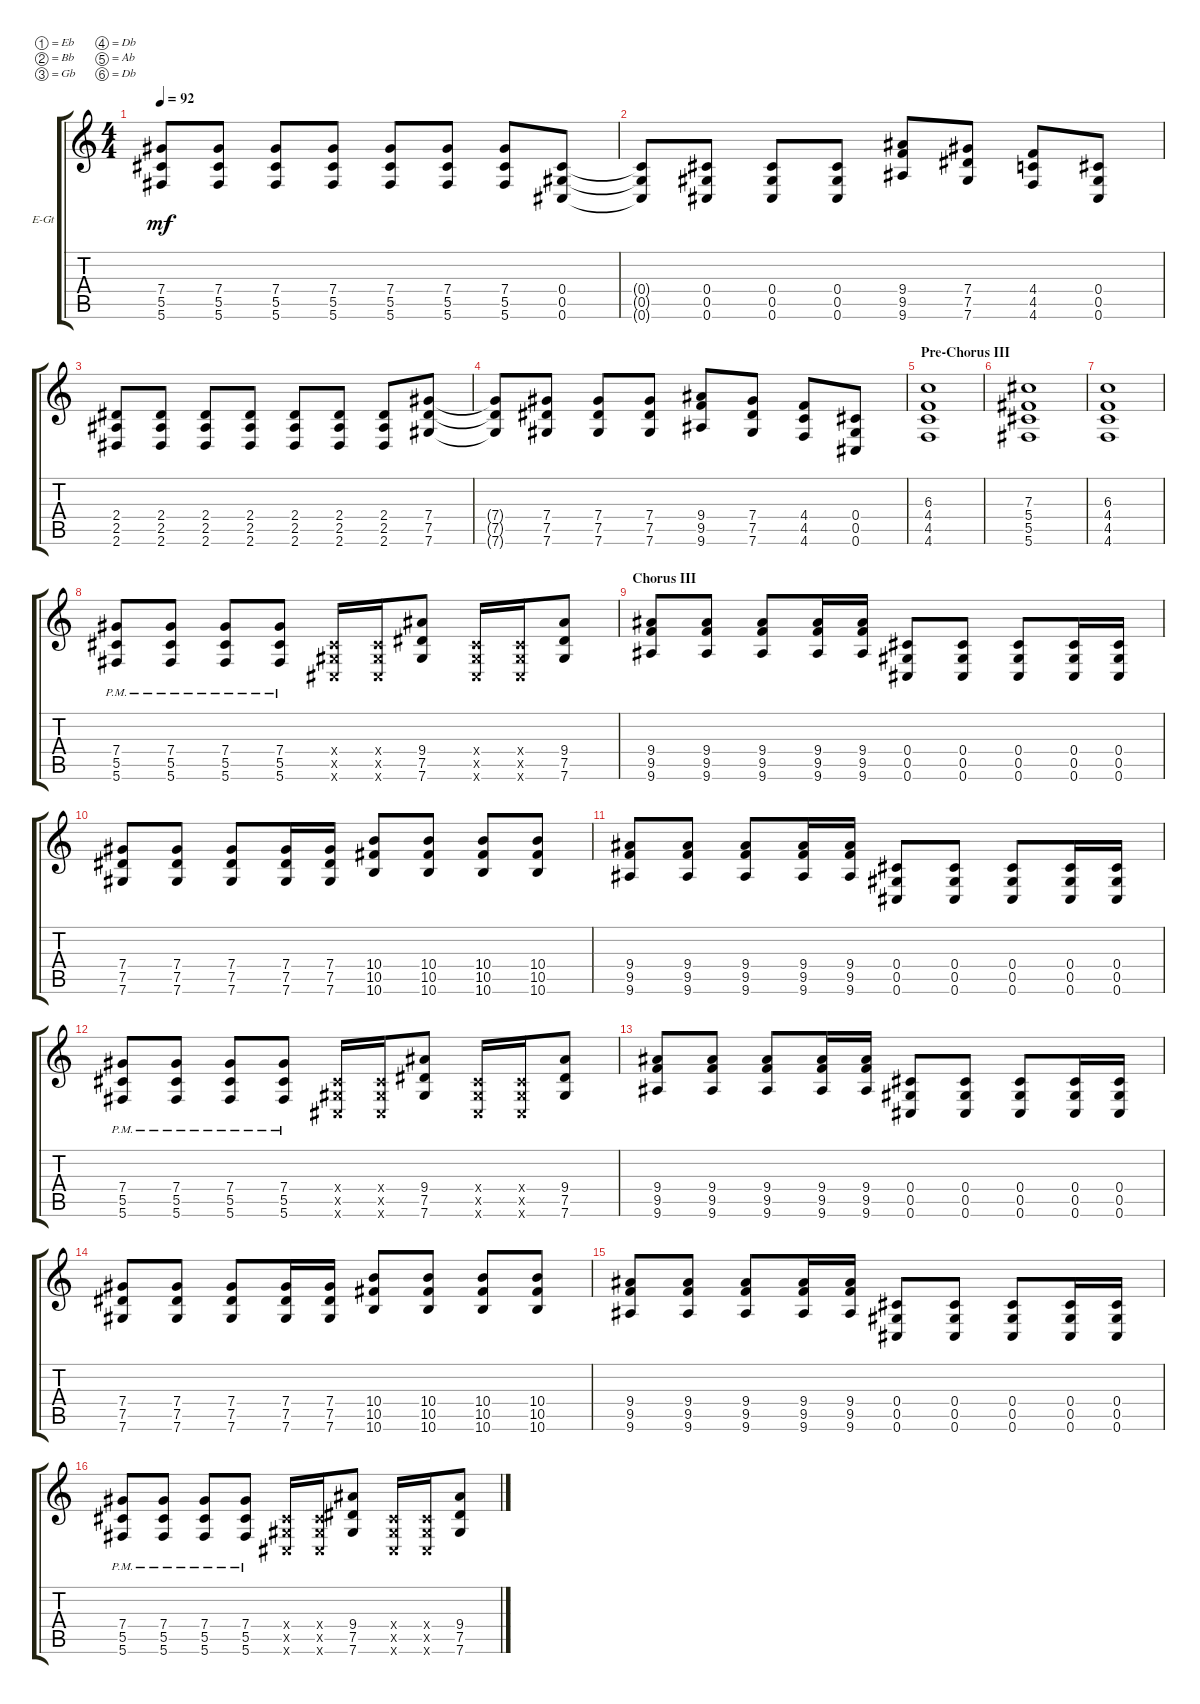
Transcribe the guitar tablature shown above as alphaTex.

\defaultSystemsLayout 4
\bracketExtendMode groupsimilarinstruments
\firstSystemTrackNameOrientation horizontal
\otherSystemsTrackNameOrientation horizontal
\track ("Electric Guitar" "E-Gt") {instrument distortionguitar}
\staff {score tabs}
\tuning (Eb4 Bb3 Gb3 Db3 Ab2 Db2)
\ts (4 4)
\tempo 92
\clef g2
\ks c
(5.6 5.5 7.4).8{dy mf} (7.4 5.5 5.6).8 (5.6 5.5 7.4).8 (7.4 5.5 5.6).8 (5.6 5.5 7.4).8 (7.4 5.5 5.6).8 (5.6 5.5 7.4).8 (0.4 0.5 0.6).8 |
(0.6{t} 0.5{t} 0.4{t}).8 (0.4 0.5 0.6).8 (0.6 0.5 0.4).8 (0.4 0.5 0.6).8 (9.6 9.4 9.5).8 (7.4 7.5 7.6).8 (4.6 4.5 4.4).8 (0.4 0.6 0.5).8 |
(2.6 2.5 2.4).8 (2.4 2.5 2.6).8 (2.4 2.5 2.6).8 (2.6 2.5 2.4).8 (2.4 2.5 2.6).8 (2.6 2.5 2.4).8 (2.4 2.5 2.6).8 (7.6 7.5 7.4).8 |
(7.4{t} 7.5{t} 7.6{t}).8 (7.6 7.5 7.4).8 (7.4 7.5 7.6).8 (7.6 7.5 7.4).8 (9.4 9.5 9.6).8 (7.6 7.5 7.4).8 (4.4 4.5 4.6).8 (0.6 0.4 0.5).8 |
\section ("" "Pre-Chorus III")
(6.3 4.4 4.5 4.6).1 |
(5.6 5.5 5.4 7.3).1 |
(6.3 4.4 4.5 4.6).1 |
(7.4{pm} 5.5{pm} 5.6{pm}).8 (5.6{pm} 5.5{pm} 7.4{pm}).8 (7.4{pm} 5.5{pm} 5.6{pm}).8 (5.6{pm} 5.5{pm} 7.4{pm}).8 (0.4{x} 0.5{x} 0.6{x}).16 (0.6{x} 0.5{x} 0.4{x}).16 (9.4 7.5 7.6).8 (0.6{x} 0.5{x} 0.4{x}).16 (0.4{x} 0.5{x} 0.6{x}).16 (7.6 9.4 7.5).8 |
\section ("" "Chorus III")
(9.6 9.5 9.4).8 (9.4 9.5 9.6).8 (9.6 9.5 9.4).8 (9.4 9.5 9.6).16 (9.6 9.5 9.4).16 (0.4 0.5 0.6).8 (0.6 0.5 0.4).8 (0.4 0.5 0.6).8 (0.6 0.5 0.4).16 (0.4 0.5 0.6).16 |
(7.6 7.5 7.4).8 (7.4 7.5 7.6).8 (7.6 7.5 7.4).8 (7.4 7.5 7.6).16 (7.6 7.5 7.4).16 (10.4 10.5 10.6).8 (10.6 10.5 10.4).8 (10.6 10.5 10.4).8 (10.4 10.5 10.6).8 |
(9.6 9.5 9.4).8 (9.4 9.5 9.6).8 (9.6 9.5 9.4).8 (9.4 9.5 9.6).16 (9.6 9.5 9.4).16 (0.4 0.5 0.6).8 (0.6 0.5 0.4).8 (0.4 0.5 0.6).8 (0.6 0.5 0.4).16 (0.4 0.5 0.6).16 |
(7.4{pm} 5.5{pm} 5.6{pm}).8 (5.6{pm} 5.5{pm} 7.4{pm}).8 (5.6{pm} 5.5{pm} 7.4{pm}).8 (7.4{pm} 5.5{pm} 5.6{pm}).8 (0.6{x} 0.5{x} 0.4{x}).16 (0.4{x} 0.5{x} 0.6{x}).16 (9.4 7.5 7.6).8 (0.6{x} 0.5{x} 0.4{x}).16 (0.4{x} 0.5{x} 0.6{x}).16 (9.4 7.5 7.6).8 |
(9.6 9.5 9.4).8 (9.4 9.5 9.6).8 (9.6 9.5 9.4).8 (9.4 9.5 9.6).16 (9.6 9.5 9.4).16 (0.4 0.5 0.6).8 (0.6 0.5 0.4).8 (0.4 0.5 0.6).8 (0.6 0.5 0.4).16 (0.4 0.5 0.6).16 |
(7.6 7.5 7.4).8 (7.4 7.5 7.6).8 (7.6 7.5 7.4).8 (7.4 7.5 7.6).16 (7.6 7.5 7.4).16 (10.4 10.5 10.6).8 (10.6 10.5 10.4).8 (10.6 10.5 10.4).8 (10.4 10.5 10.6).8 |
(9.6 9.5 9.4).8 (9.4 9.5 9.6).8 (9.6 9.5 9.4).8 (9.4 9.5 9.6).16 (9.6 9.5 9.4).16 (0.4 0.5 0.6).8 (0.6 0.5 0.4).8 (0.4 0.5 0.6).8 (0.6 0.5 0.4).16 (0.4 0.5 0.6).16 |
(7.4{pm} 5.5{pm} 5.6{pm}).8 (5.6{pm} 5.5{pm} 7.4{pm}).8 (5.6{pm} 5.5{pm} 7.4{pm}).8 (7.4{pm} 5.5{pm} 5.6{pm}).8 (0.6{x} 0.5{x} 0.4{x}).16 (0.4{x} 0.5{x} 0.6{x}).16 (9.4 7.5 7.6).8 (0.6{x} 0.5{x} 0.4{x}).16 (0.4{x} 0.5{x} 0.6{x}).16 (9.4 7.5 7.6).8
